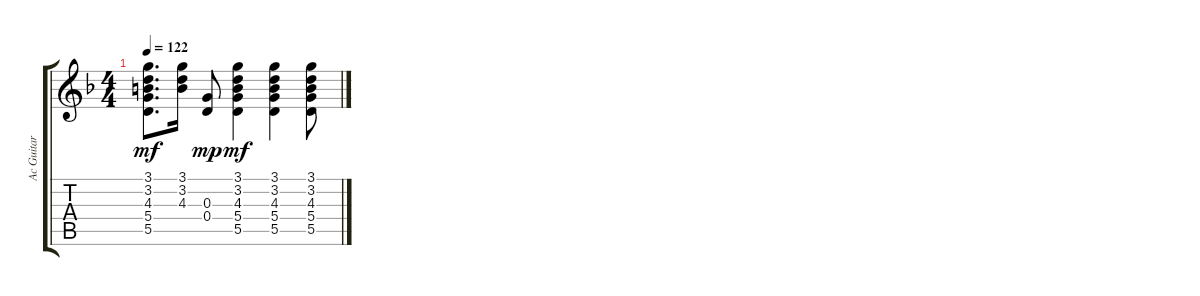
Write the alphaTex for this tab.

\track ("Ac Guitar" "Ac Guitar") {instrument acousticguitarnylon}
\staff {score tabs}
\tuning (E4 B3 G3 D3 A2 E2) {hide}
\ts (4 4)
\tempo 122
\clef g2
\ks f
(3.1 3.2 4.3 5.4 5.5).8{d dy mf} (3.1 3.2 4.3).16 (0.3 0.4).8{dy mp} (3.1 3.2 4.3 5.4 5.5).4{dy mf} (3.1 3.2 4.3 5.4 5.5).4 (3.1 3.2 4.3 5.4 5.5).8
